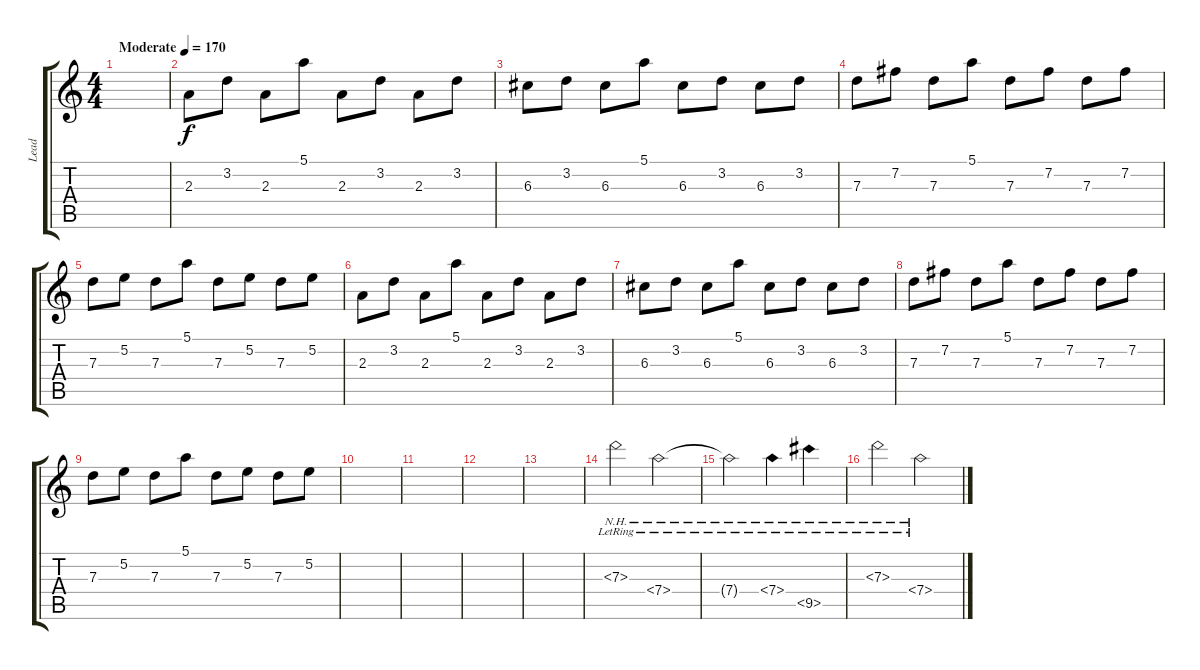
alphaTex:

\track ("Lead" "Lead") {instrument distortionguitar}
\staff {score tabs}
\tuning (E4 B3 G3 D3 A2 D2) {hide}
\ts (4 4)
\tempo (170 "Moderate")
\clef g2
\ks c
|
2.3.8 3.2.8 2.3.8 5.1.8 2.3.8 3.2.8 2.3.8 3.2.8 |
6.3.8 3.2.8 6.3.8 5.1.8 6.3.8 3.2.8 6.3.8 3.2.8 |
7.3.8 7.2.8 7.3.8 5.1.8 7.3.8 7.2.8 7.3.8 7.2.8 |
7.3.8 5.2.8 7.3.8 5.1.8 7.3.8 5.2.8 7.3.8 5.2.8 |
2.3.8 3.2.8 2.3.8 5.1.8 2.3.8 3.2.8 2.3.8 3.2.8 |
6.3.8 3.2.8 6.3.8 5.1.8 6.3.8 3.2.8 6.3.8 3.2.8 |
7.3.8 7.2.8 7.3.8 5.1.8 7.3.8 7.2.8 7.3.8 7.2.8 |
7.3.8 5.2.8 7.3.8 5.1.8 7.3.8 5.2.8 7.3.8 5.2.8 |
|
|
|
|
7.3{nh lr}.2 7.4{nh lr}.2 |
7.4{nh lr t}.2 7.4{nh lr}.4 9.5{nh lr}.4 |
7.3{nh lr}.2 7.4{nh lr}.2
